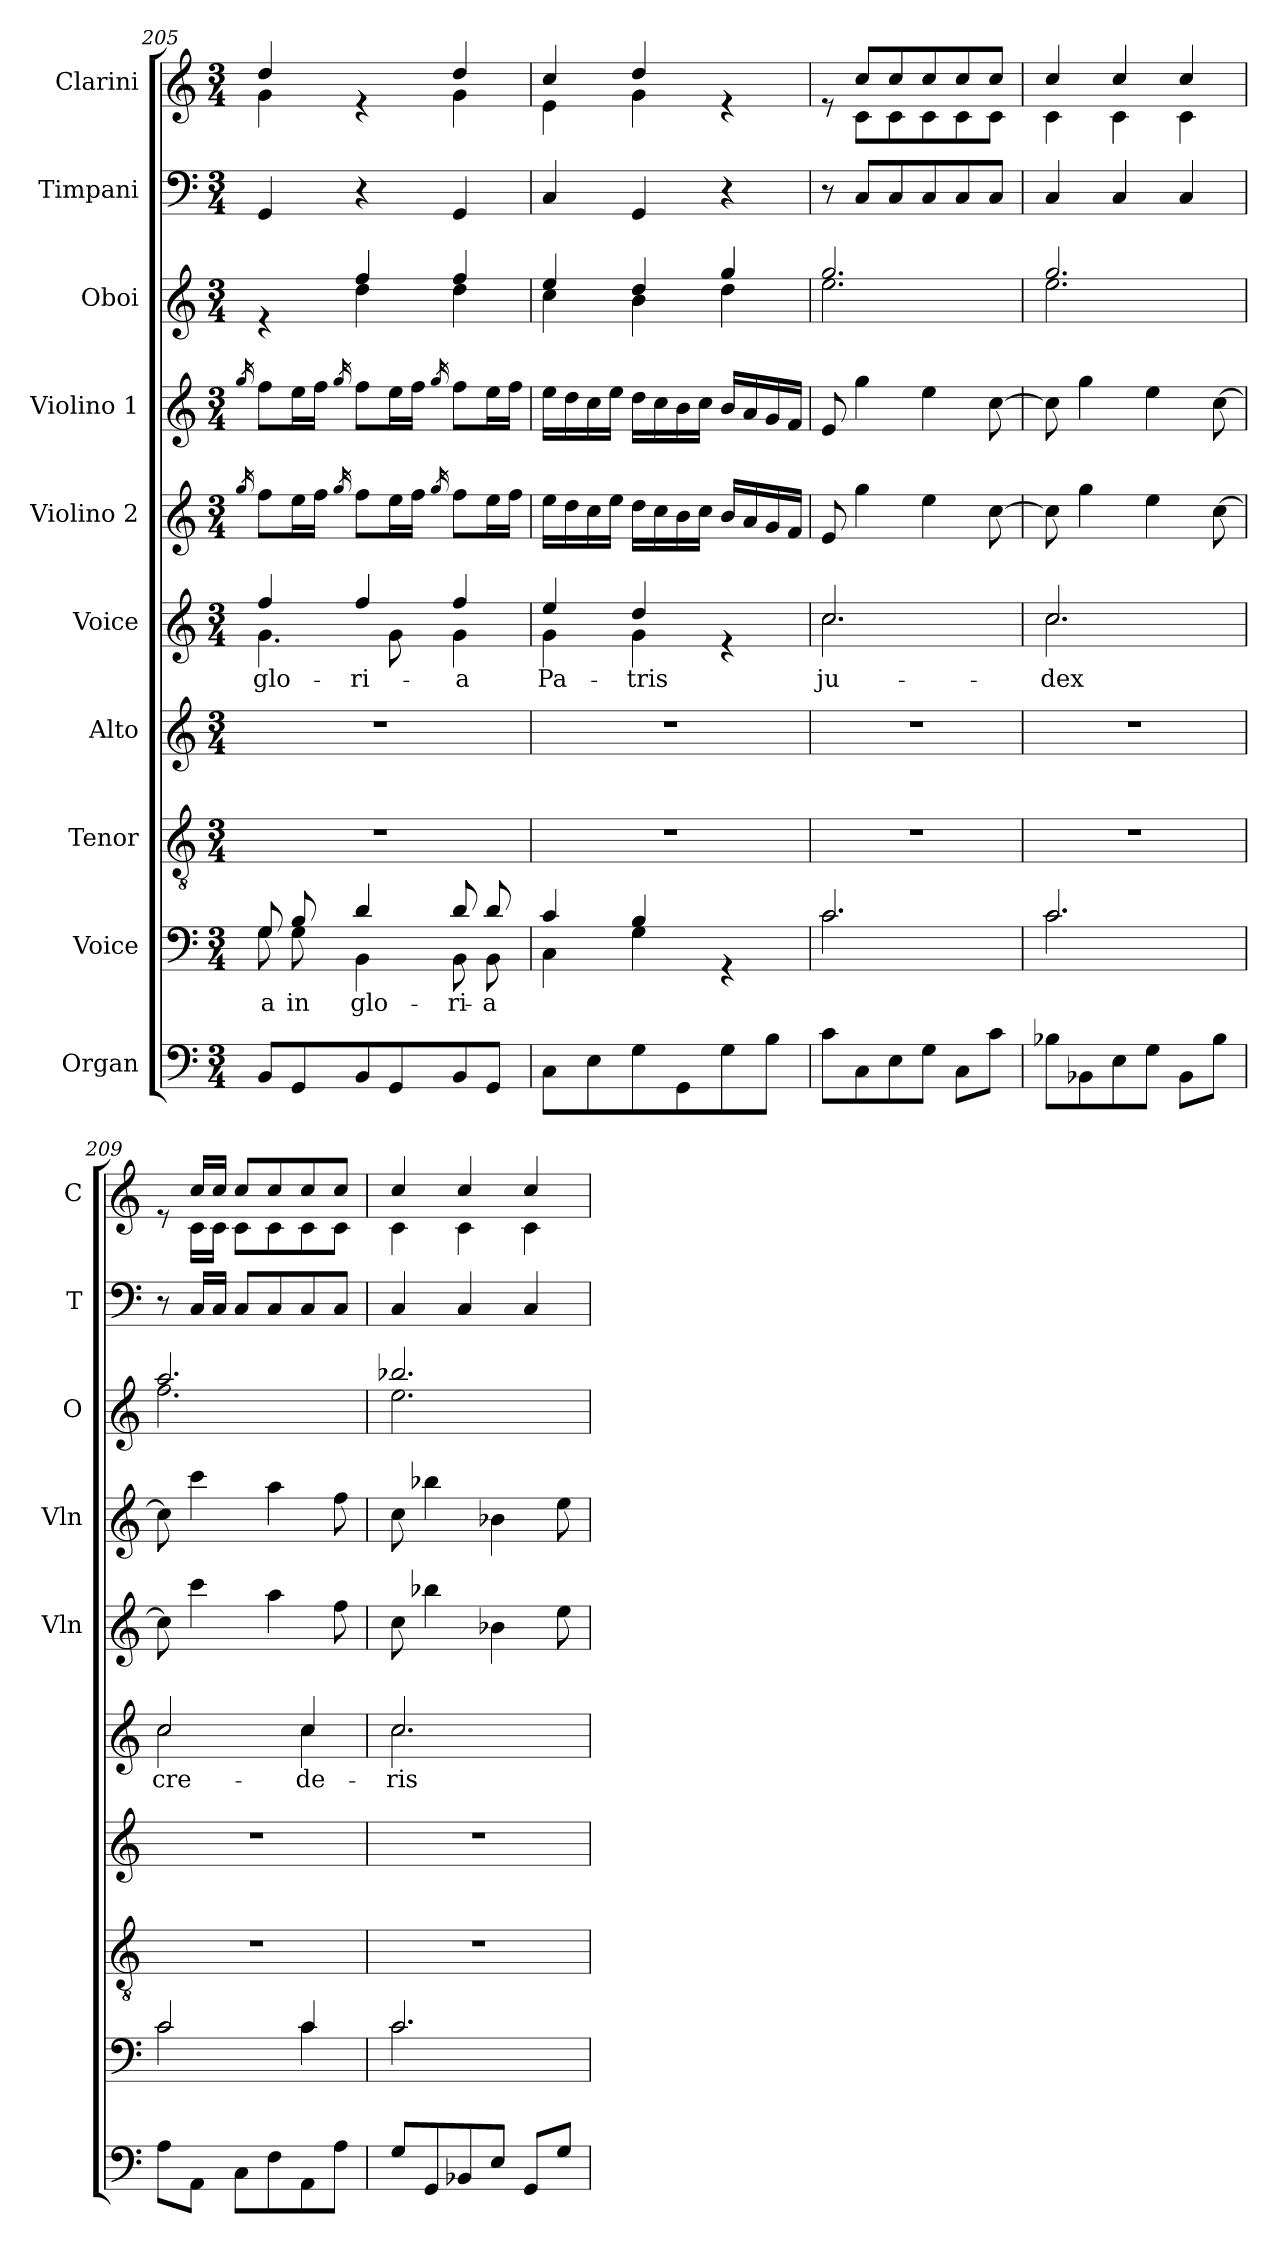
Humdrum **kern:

**kern	**kern	**text	**kern	**kern	**kern	**text	**kern	**kern	**kern	**kern	**kern
*part10	*part9	*part9	*part8	*part7	*part6	*part6	*part5	*part4	*part3	*part2	*part1
*staff10	*staff9	*staff9	*staff8	*staff7	*staff6	*staff6	*staff5	*staff4	*staff3	*staff2	*staff1
*I"Organ	*I"Voice	*	*I"Tenor	*I"Alto	*I"Voice	*	*I"Violino 2	*I"Violino 1	*I"Oboi	*I"Timpani	*I"Clarini
*	*	*	*	*	*	*	*I'Vln	*I'Vln	*I'O	*I'T	*I'C
!!LO:LB:g=z
*clefF4	*clefF4	*	*clefGv2	*clefG2	*clefG2	*	*clefG2	*clefG2	*clefG2	*clefF4	*clefG2
*k[]	*k[]	*	*k[]	*k[]	*k[]	*	*k[]	*k[]	*k[]	*k[]	*k[]
*M3/4	*M3/4	*	*M3/4	*M3/4	*M3/4	*	*M3/4	*M3/4	*M3/4	*M3/4	*M3/4
=205	=205	=205	=205	=205	=205	=205	=205	=205	=205	=205	=205
.	.	.	.	.	.	.	16qgg/	16qgg/	.	.	.
!	!	!LO:LY:b	!	!	!	!LO:LY:b	!	!	!	!	!
*	*^	*	*	*	*^	*	*	*	*^	*	*^
8BB/L	8G/	8G\	-a	2.r	2.r	4ff/	4.g\	glo-	8ff\L	8ff\L	4re	4ryy	4GG/	4dd/	4g\
!	!	!	!LO:LY:b	!	!	!	!	!	!	!	!	!	!	!	!
8GG/	8B/	8G\	in	.	.	.	.	.	16ee\L	16ee\L	.	.	.	.	.
.	.	.	.	.	.	.	.	.	16ff\JJ	16ff\JJ	.	.	.	.	.
.	.	.	.	.	.	.	.	.	16qgg/	16qgg/	.	.	.	.	.
!	!	!	!LO:LY:b	!	!	!	!	!LO:LY:b	!	!	!	!	!	!	!
8BB/	4d/	4BB\	glo-	.	.	4ff/	.	-ri-	8ff\L	8ff\L	4ff/	4dd\	4r	4re	4ryy
8GG/	.	.	.	.	.	.	8g\	.	16ee\L	16ee\L	.	.	.	.	.
.	.	.	.	.	.	.	.	.	16ff\JJ	16ff\JJ	.	.	.	.	.
.	.	.	.	.	.	.	.	.	16qgg/	16qgg/	.	.	.	.	.
!	!	!	!LO:LY:b	!	!	!	!	!LO:LY:b	!	!	!	!	!	!	!
8BB/	8d/	8BB\	-ri-	.	.	4ff/	4g\	-a	8ff\L	8ff\L	4ff/	4dd\	4GG/	4dd/	4g\
!	!	!	!LO:LY:b	!	!	!	!	!	!	!	!	!	!	!	!
8GG/J	8d/	8BB\	-a	.	.	.	.	.	16ee\L	16ee\L	.	.	.	.	.
.	.	.	.	.	.	.	.	.	16ff\JJ	16ff\JJ	.	.	.	.	.
=206	=206	=206	=206	=206	=206	=206	=206	=206	=206	=206	=206	=206	=206	=206	=206
!	!	!	!	!	!	!	!	!LO:LY:b	!	!	!	!	!	!	!
8C\L	4c/	4C\	.	2.r	2.r	4ee/	4g\	Pa-	16ee\LL	16ee\LL	4ee/	4cc\	4C/	4cc/	4e\
.	.	.	.	.	.	.	.	.	16dd\	16dd\	.	.	.	.	.
8E\	.	.	.	.	.	.	.	.	16cc\	16cc\	.	.	.	.	.
.	.	.	.	.	.	.	.	.	16ee\JJ	16ee\JJ	.	.	.	.	.
!	!	!	!	!	!	!	!	!LO:LY:b	!	!	!	!	!	!	!
8G\	4B/	4G\	.	.	.	4dd/	4g\	-tris	16dd\LL	16dd\LL	4dd/	4b\	4GG/	4dd/	4g\
.	.	.	.	.	.	.	.	.	16cc\	16cc\	.	.	.	.	.
8GG\	.	.	.	.	.	.	.	.	16b\	16b\	.	.	.	.	.
.	.	.	.	.	.	.	.	.	16cc\JJ	16cc\JJ	.	.	.	.	.
8G\	4rGG	4ryy	.	.	.	4re	4ryy	.	16b/LL	16b/LL	4gg/	4dd\	4r	4re	4ryy
.	.	.	.	.	.	.	.	.	16a/	16a/	.	.	.	.	.
8B\J	.	.	.	.	.	.	.	.	16g/	16g/	.	.	.	.	.
.	.	.	.	.	.	.	.	.	16f/JJ	16f/JJ	.	.	.	.	.
=207	=207	=207	=207	=207	=207	=207	=207	=207	=207	=207	=207	=207	=207	=207	=207
!	!	!	!	!	!	!	!	!LO:LY:b	!	!	!	!	!	!	!
8c\L	2.c/	2.c\	.	2.r	2.r	2.cc/	2.cc\	ju-	8e/	8e/	2.gg/	2.ee\	8r	8re	8ryy
8C\	.	.	.	.	.	.	.	.	4gg\	4gg\	.	.	8C/L	8cc/L	8c\L
8E\	.	.	.	.	.	.	.	.	.	.	.	.	8C/	8cc/	8c\
8G\J	.	.	.	.	.	.	.	.	4ee\	4ee\	.	.	8C/	8cc/	8c\
8C\L	.	.	.	.	.	.	.	.	.	.	.	.	8C/	8cc/	8c\
8c\J	.	.	.	.	.	.	.	.	[8cc\	[8cc\	.	.	8C/J	8cc/J	8c\J
=208	=208	=208	=208	=208	=208	=208	=208	=208	=208	=208	=208	=208	=208	=208	=208
!	!	!	!	!	!	!	!	!LO:LY:b	!	!	!	!	!	!	!
8B-X\L	2.c/	2.c\	.	2.r	2.r	2.cc/	2.cc\	-dex	8cc\]	8cc\]	2.gg/	2.ee\	4C/	4cc/	4c\
8BB-X\	.	.	.	.	.	.	.	.	4gg\	4gg\	.	.	.	.	.
8E\	.	.	.	.	.	.	.	.	.	.	.	.	4C/	4cc/	4c\
8G\J	.	.	.	.	.	.	.	.	4ee\	4ee\	.	.	.	.	.
8BB-\L	.	.	.	.	.	.	.	.	.	.	.	.	4C/	4cc/	4c\
8B-\J	.	.	.	.	.	.	.	.	[8cc\	[8cc\	.	.	.	.	.
=209	=209	=209	=209	=209	=209	=209	=209	=209	=209	=209	=209	=209	=209	=209	=209
!	!	!	!	!	!	!	!	!LO:LY:b	!	!	!	!	!	!	!
8A\L	2c/	2c\	.	2.r	2.r	2cc/	2cc\	cre-	8cc\]	8cc\]	2.aa/	2.ff\	8r	8re	8ryy
8AA\J	.	.	.	.	.	.	.	.	4ccc\	4ccc\	.	.	16C/LL	16cc/LL	16c\LL
.	.	.	.	.	.	.	.	.	.	.	.	.	16C/JJ	16cc/JJ	16c\JJ
8C\L	.	.	.	.	.	.	.	.	.	.	.	.	8C/L	8cc/L	8c\L
8F\	.	.	.	.	.	.	.	.	4aa\	4aa\	.	.	8C/	8cc/	8c\
!	!	!	!	!	!	!	!	!LO:LY:b	!	!	!	!	!	!	!
8AA\	4c/	4c\	.	.	.	4cc/	4cc\	-de-	.	.	.	.	8C/	8cc/	8c\
8A\J	.	.	.	.	.	.	.	.	8ff\	8ff\	.	.	8C/J	8cc/J	8c\J
!!LO:PB:g=z	!!
=210	=210	=210	=210	=210	=210	=210	=210	=210	=210	=210	=210	=210	=210	=210	=210
!	!	!	!	!	!	!	!	!LO:LY:b	!	!	!	!	!	!	!
8G/L	2.c/	2.c\	.	2.r	2.r	2.cc/	2.cc\	-ris	8cc\	8cc\	2.bb-X/	2.ee\	4C/	4cc/	4c\
8GG/	.	.	.	.	.	.	.	.	4bb-X\	4bb-X\	.	.	.	.	.
8BB-X/	.	.	.	.	.	.	.	.	.	.	.	.	4C/	4cc/	4c\
8E/J	.	.	.	.	.	.	.	.	4b-X\	4b-X\	.	.	.	.	.
8GG/L	.	.	.	.	.	.	.	.	.	.	.	.	4C/	4cc/	4c\
8G/J	.	.	.	.	.	.	.	.	8ee\	8ee\	.	.	.	.	.
*	*v	*v	*	*	*	*v	*v	*	*	*	*v	*v	*	*v	*v
=	=	=	=	=	=	=	=	=	=	=	=
*-	*-	*-	*-	*-	*-	*-	*-	*-	*-	*-	*-
